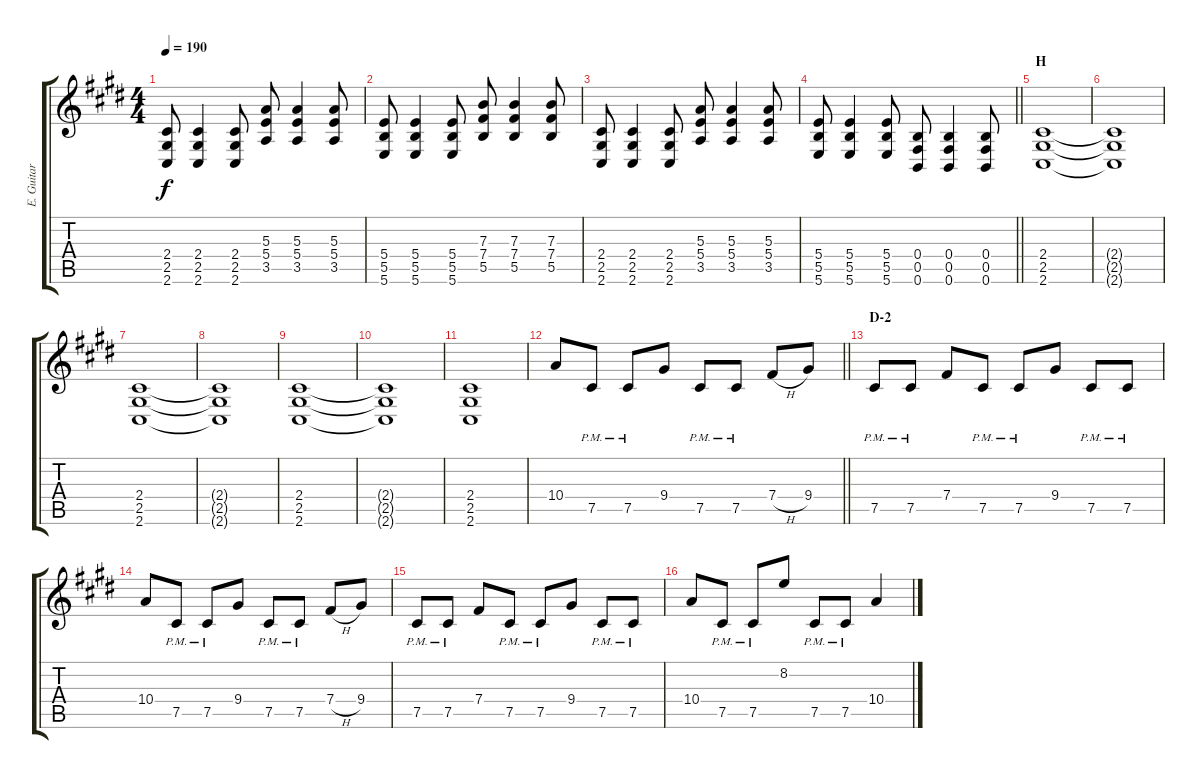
\track ("E. Guitar II" "E. Guitar ") {instrument overdrivenguitar}
\staff {score tabs}
\tuning (Db4 Ab3 E3 B2 Gb2 B1) {hide}
\ts (4 4)
\tempo 190
\clef g2
\ks e
(2.4 2.5 2.6).8{dy f} (2.4 2.5 2.6).4 (2.4 2.5 2.6).8 (5.3 5.4 3.5).8 (5.3 5.4 3.5).4 (5.3 5.4 3.5).8 |
(5.4 5.5 5.6).8 (5.4 5.5 5.6).4 (5.4 5.5 5.6).8 (7.3 7.4 5.5).8 (7.3 7.4 5.5).4 (7.3 7.4 5.5).8 |
(2.4 2.5 2.6).8 (2.4 2.5 2.6).4 (2.4 2.5 2.6).8 (5.3 5.4 3.5).8 (5.3 5.4 3.5).4 (5.3 5.4 3.5).8 |
\barLineRight lightlight
(5.4 5.5 5.6).8 (5.4 5.5 5.6).4 (5.4 5.5 5.6).8 (0.4 0.5 0.6).8 (0.4 0.5 0.6).4 (0.4 0.5 0.6).8 |
\section ("" "H")
(2.4 2.5 2.6).1 |
(2.4{t} 2.5{t} 2.6{t}).1 |
(2.4 2.5 2.6).1 |
(2.4{t} 2.5{t} 2.6{t}).1 |
(2.4 2.5 2.6).1 |
(2.4{t} 2.5{t} 2.6{t}).1 |
(2.4 2.5 2.6).1 |
\barLineRight lightlight
10.4.8 7.5{pm}.8 7.5{pm}.8 9.4.8 7.5{pm}.8 7.5{pm}.8 7.4{h}.8 9.4.8 |
\section ("" "D-2")
7.5{pm}.8 7.5{pm}.8 7.4.8 7.5{pm}.8 7.5{pm}.8 9.4.8 7.5{pm}.8 7.5{pm}.8 |
10.4.8 7.5{pm}.8 7.5{pm}.8 9.4.8 7.5{pm}.8 7.5{pm}.8 7.4{h}.8 9.4.8 |
7.5{pm}.8 7.5{pm}.8 7.4.8 7.5{pm}.8 7.5{pm}.8 9.4.8 7.5{pm}.8 7.5{pm}.8 |
10.4.8 7.5{pm}.8 7.5{pm}.8 8.2.8 7.5{pm}.8 7.5{pm}.8 10.4.4
